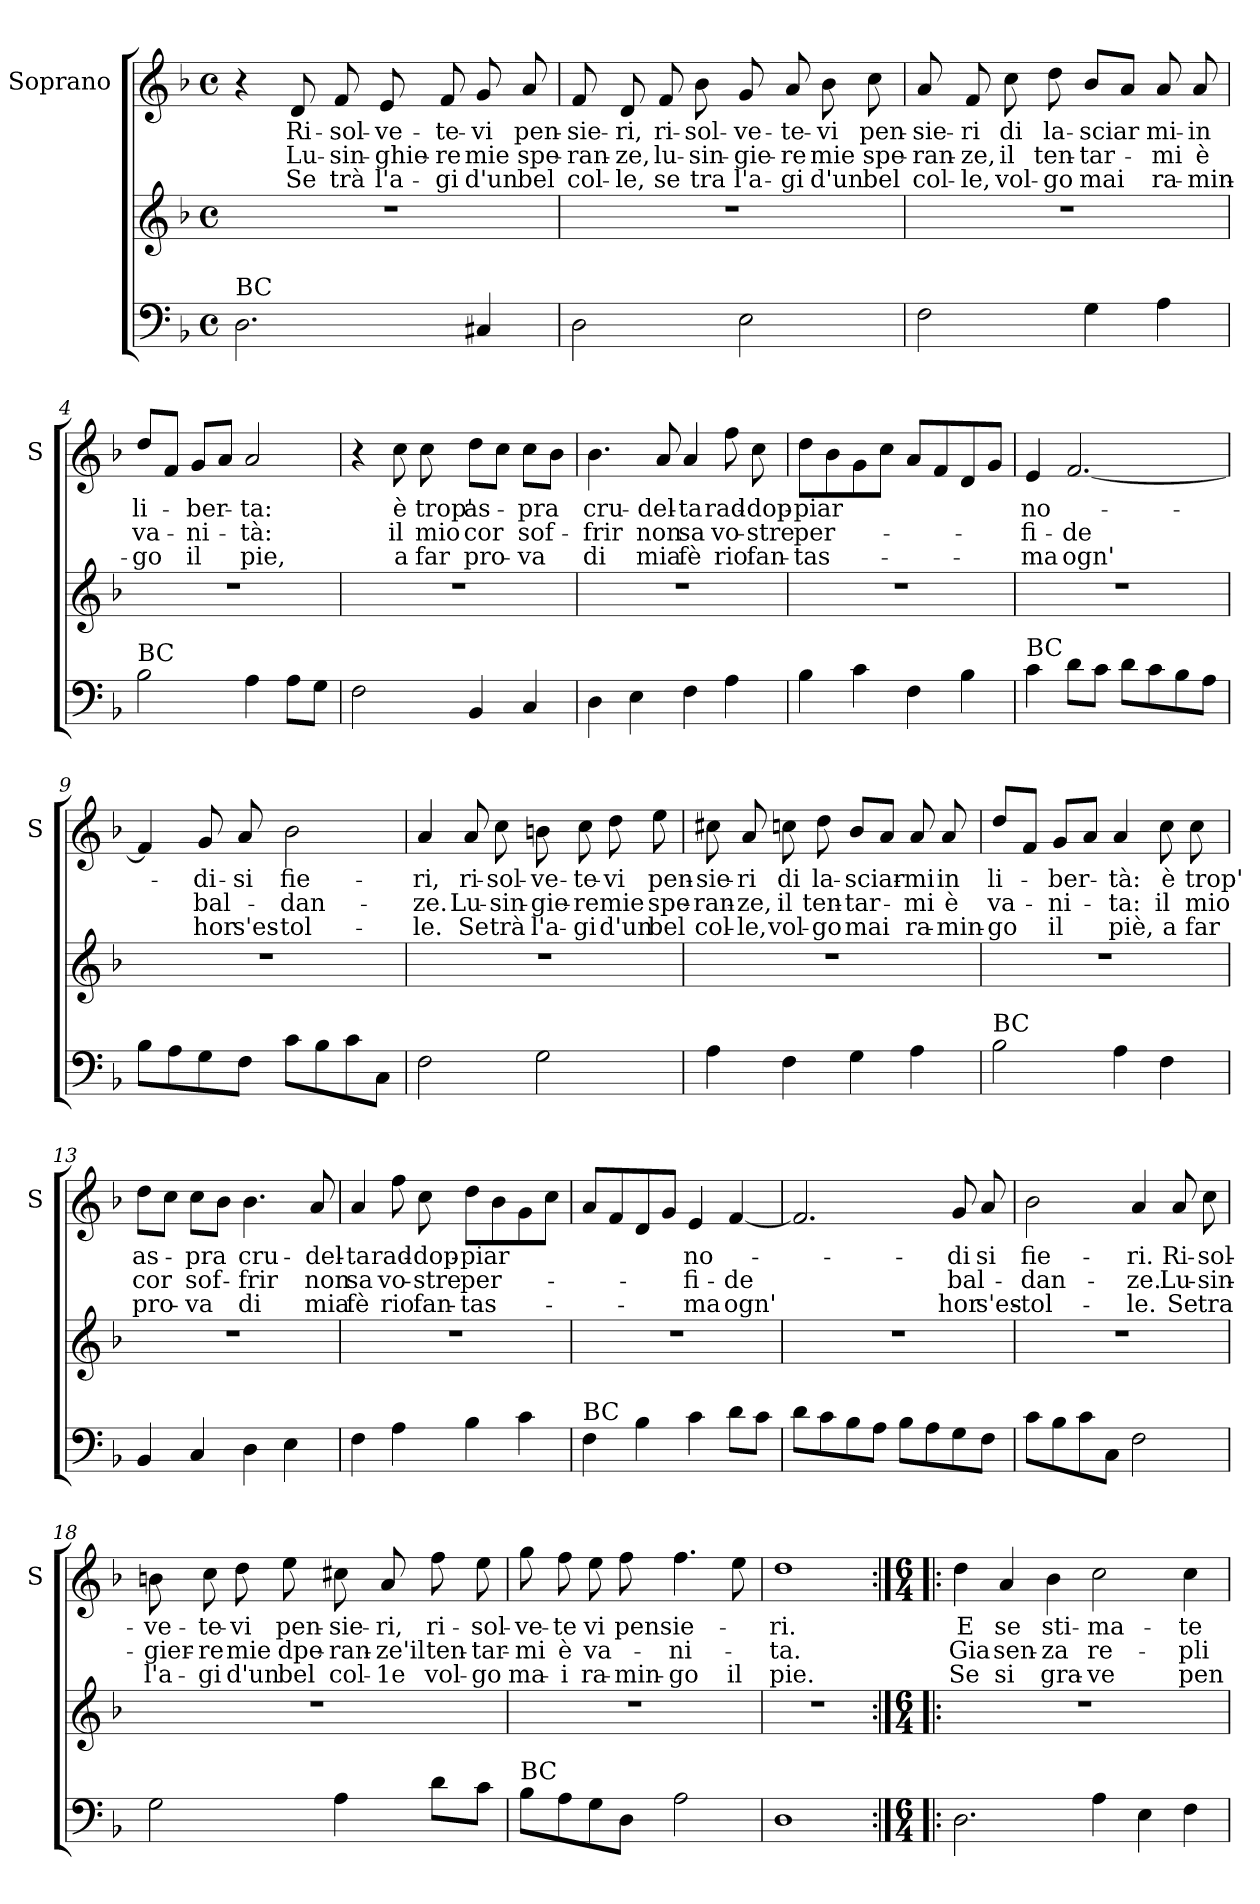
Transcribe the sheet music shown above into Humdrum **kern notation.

**kern	**kern	**kern	**text	**text	**text
*part2	*part2	*part1	*part1	*part1	*part1
*staff3	*staff2	*staff1	*staff1	*staff1	*staff1
*	*	*I"Soprano	*	*	*
*	*	*I'S	*	*	*
*clefF4	*clefG2	*clefG2	*	*	*
*k[b-]	*k[b-]	*k[b-]	*	*	*
*F:	*F:	*F:	*	*	*
*M4/4	*M4/4	*M4/4	*	*	*
*met(c)	*met(c)	*met(c)	*	*	*
=1	=1	=1	=1	=1	=1
!LO:TX:a:t=BC	!	!	!	!	!
2.D\	1r	4r	.	.	.
!	!	!	!LO:LY:b	!LO:LY:b	!LO:LY:b
.	.	8d/	Ri-	Lu-	Se
!	!	!	!LO:LY:b	!LO:LY:b	!LO:LY:b
.	.	8f/	-sol-	-sin-	trà
!	!	!	!LO:LY:b	!LO:LY:b	!LO:LY:b
.	.	8e/	-ve-	-ghie-	l'a-
!	!	!	!LO:LY:b	!LO:LY:b	!LO:LY:b
.	.	8f/	-te-	-re	-gi
!	!	!	!LO:LY:b	!LO:LY:b	!LO:LY:b
4C#X/	.	8g/	-vi	mie	d'un
!	!	!	!LO:LY:b	!LO:LY:b	!LO:LY:b
.	.	8a/	pen-	spe-	bel
=2	=2	=2	=2	=2	=2
!	!	!	!LO:LY:b	!LO:LY:b	!LO:LY:b
2D\	1r	8f/	-sie-	-ran-	col-
!	!	!	!LO:LY:b	!LO:LY:b	!LO:LY:b
.	.	8d/	-ri,	-ze,	-le,
!	!	!	!LO:LY:b	!LO:LY:b	!LO:LY:b
.	.	8f/	ri-	lu-	se
!	!	!	!LO:LY:b	!LO:LY:b	!LO:LY:b
.	.	8b-\	-sol-	-sin-	tra
!	!	!	!LO:LY:b	!LO:LY:b	!LO:LY:b
2E\	.	8g/	-ve-	-gie-	l'a-
!	!	!	!LO:LY:b	!LO:LY:b	!LO:LY:b
.	.	8a/	-te-	-re	-gi
!	!	!	!LO:LY:b	!LO:LY:b	!LO:LY:b
.	.	8b-\	-vi	mie	d'un
!	!	!	!LO:LY:b	!LO:LY:b	!LO:LY:b
.	.	8cc\	pen-	spe-	bel
=3	=3	=3	=3	=3	=3
!	!	!	!LO:LY:b	!LO:LY:b	!LO:LY:b
2F\	1r	8a/	-sie-	-ran-	col-
!	!	!	!LO:LY:b	!LO:LY:b	!LO:LY:b
.	.	8f/	-ri	-ze,	-le,
!	!	!	!LO:LY:b	!LO:LY:b	!LO:LY:b
.	.	8cc\	di	il	vol-
!	!	!	!LO:LY:b	!LO:LY:b	!LO:LY:b
.	.	8dd\	la-	ten-	-go
!	!	!	!LO:LY:b	!LO:LY:b	!LO:LY:b
4G\	.	8b-/L	-sciar	-tar-	mai
.	.	8a/J	.	.	.
!	!	!	!LO:LY:b	!LO:LY:b	!LO:LY:b
4A\	.	8a/	mi-	-mi	ra-
!	!	!	!LO:LY:b	!LO:LY:b	!LO:LY:b
.	.	8a/	-in	è	-min-
!!LO:LB:g=z
=4	=4	=4	=4	=4	=4
!LO:TX:a:t=BC	!	!	!	!	!
!	!	!	!LO:LY:b	!LO:LY:b	!LO:LY:b
2B-\	1r	8dd/L	li-	va-	-go
.	.	8f/J	.	.	.
!	!	!	!LO:LY:b	!LO:LY:b	!LO:LY:b
.	.	8g/L	-ber-	-ni-	il
.	.	8a/J	.	.	.
!	!	!	!LO:LY:b	!LO:LY:b	!LO:LY:b
4A\	.	2a/	-ta:	-tà:	pie,
8A\L	.	.	.	.	.
8G\J	.	.	.	.	.
=5	=5	=5	=5	=5	=5
2F\	1r	4r	.	.	.
!	!	!	!LO:LY:b	!LO:LY:b	!LO:LY:b
.	.	8cc\	è	il	a
!	!	!	!LO:LY:b	!LO:LY:b	!LO:LY:b
.	.	8cc\	trop'	mio	far
!	!	!	!LO:LY:b	!LO:LY:b	!LO:LY:b
4BB-/	.	8dd\L	as-	cor	pro-
.	.	8cc\J	.	.	.
!	!	!	!LO:LY:b	!LO:LY:b	!LO:LY:b
4C/	.	8cc\L	-pra	sof-	-va
.	.	8b-\J	.	.	.
=6	=6	=6	=6	=6	=6
!	!	!	!LO:LY:b	!LO:LY:b	!LO:LY:b
4D\	1r	4.b-\	cru-	-frir	di
4E\	.	.	.	.	.
!	!	!	!LO:LY:b	!LO:LY:b	!LO:LY:b
.	.	8a/	-del-	non	mia
!	!	!	!LO:LY:b	!LO:LY:b	!LO:LY:b
4F\	.	4a/	-ta	sa	fè
!	!	!	!LO:LY:b	!LO:LY:b	!LO:LY:b
4A\	.	8ff\	rad-	vo-	rio
!	!	!	!LO:LY:b	!LO:LY:b	!LO:LY:b
.	.	8cc\	-dop-	-stre	fan-
=7	=7	=7	=7	=7	=7
!	!	!	!LO:LY:b	!LO:LY:b	!LO:LY:b
4B-\	1r	8dd\L	-piar	per-	-tas-
.	.	8b-\	.	.	.
4c\	.	8g\	.	.	.
.	.	8cc\J	.	.	.
4F\	.	8a/L	.	.	.
.	.	8f/	.	.	.
4B-\	.	8d/	.	.	.
.	.	8g/J	.	.	.
!!LO:LB:g=z
=8	=8	=8	=8	=8	=8
!LO:TX:a:t=BC	!	!	!	!	!
!	!	!	!LO:LY:b	!LO:LY:b	!LO:LY:b
4c\	1r	4e/	no-	-fi-	-ma
!	!	!	!	!LO:LY:b	!LO:LY:b
8d\L	.	[2.f/	.	-de	ogn'
8c\J	.	.	.	.	.
8d\L	.	.	.	.	.
8c\	.	.	.	.	.
8B-\	.	.	.	.	.
8A\J	.	.	.	.	.
=9	=9	=9	=9	=9	=9
8B-\L	1r	4f/]	.	.	.
8A\	.	.	.	.	.
!	!	!	!LO:LY:b	!LO:LY:b	!LO:LY:b
8G\	.	8g/	-di-	bal-	hor
!	!	!	!LO:LY:b	!	!LO:LY:b
8F\J	.	8a/	-si	.	s'es-
!	!	!	!LO:LY:b	!LO:LY:b	!LO:LY:b
8c\L	.	2b-\	fie-	-dan-	-tol-
8B-\	.	.	.	.	.
8c\	.	.	.	.	.
8C\J	.	.	.	.	.
=10	=10	=10	=10	=10	=10
!	!	!	!LO:LY:b	!LO:LY:b	!LO:LY:b
2F\	1r	4a/	-ri,	-ze.	-le.
!	!	!	!LO:LY:b	!LO:LY:b	!LO:LY:b
.	.	8a/	ri-	Lu-	Se
!	!	!	!LO:LY:b	!LO:LY:b	!LO:LY:b
.	.	8cc\	-sol-	-sin-	trà
!	!	!	!LO:LY:b	!LO:LY:b	!LO:LY:b
2G\	.	8bn\	-ve-	-gie-	l'a-
!	!	!	!LO:LY:b	!LO:LY:b	!LO:LY:b
.	.	8cc\	-te-	-re	-gi
!	!	!	!LO:LY:b	!LO:LY:b	!LO:LY:b
.	.	8dd\	-vi	mie	d'un
!	!	!	!LO:LY:b	!LO:LY:b	!LO:LY:b
.	.	8ee\	pen-	spe-	bel
=11	=11	=11	=11	=11	=11
!	!	!	!LO:LY:b	!LO:LY:b	!LO:LY:b
4A\	1r	8cc#X\	-sie-	-ran-	col-
!	!	!	!LO:LY:b	!LO:LY:b	!LO:LY:b
.	.	8a/	-ri	-ze,	-le,
!	!	!	!LO:LY:b	!LO:LY:b	!LO:LY:b
4F\	.	8ccn\	di	il	vol-
!	!	!	!LO:LY:b	!LO:LY:b	!LO:LY:b
.	.	8dd\	la-	ten-	-go
!	!	!	!LO:LY:b	!LO:LY:b	!LO:LY:b
4G\	.	8b-/L	-sciar-	-tar-	mai
.	.	8a/J	.	.	.
!	!	!	!LO:LY:b	!LO:LY:b	!LO:LY:b
4A\	.	8a/	-mi	-mi	ra-
!	!	!	!LO:LY:b	!LO:LY:b	!LO:LY:b
.	.	8a/	in	è	-min-
!!LO:PB:g=z
=12	=12	=12	=12	=12	=12
!LO:TX:a:t=BC	!	!	!	!	!
!	!	!	!LO:LY:b	!LO:LY:b	!LO:LY:b
2B-\	1r	8dd/L	li-	va-	-go
.	.	8f/J	.	.	.
!	!	!	!LO:LY:b	!LO:LY:b	!LO:LY:b
.	.	8g/L	-ber-	-ni-	il
.	.	8a/J	.	.	.
!	!	!	!LO:LY:b	!LO:LY:b	!LO:LY:b
4A\	.	4a/	-tà:	-ta:	piè,
!	!	!	!LO:LY:b	!LO:LY:b	!LO:LY:b
4F\	.	8cc\	è	il	a
!	!	!	!LO:LY:b	!LO:LY:b	!LO:LY:b
.	.	8cc\	trop'	mio	far
=13	=13	=13	=13	=13	=13
!	!	!	!LO:LY:b	!LO:LY:b	!LO:LY:b
4BB-/	1r	8dd\L	as-	cor	pro-
.	.	8cc\J	.	.	.
!	!	!	!LO:LY:b	!LO:LY:b	!LO:LY:b
4C/	.	8cc\L	-pra	sof-	-va
.	.	8b-\J	.	.	.
!	!	!	!LO:LY:b	!LO:LY:b	!LO:LY:b
4D\	.	4.b-\	cru-	-frir	di
4E\	.	.	.	.	.
!	!	!	!LO:LY:b	!LO:LY:b	!LO:LY:b
.	.	8a/	-del-	non	mia
=14	=14	=14	=14	=14	=14
!	!	!	!LO:LY:b	!LO:LY:b	!LO:LY:b
4F\	1r	4a/	-ta	sa	fè
!	!	!	!LO:LY:b	!LO:LY:b	!LO:LY:b
4A\	.	8ff\	rad-	vo-	rio
!	!	!	!LO:LY:b	!LO:LY:b	!LO:LY:b
.	.	8cc\	-dop-	-stre	fan-
!	!	!	!LO:LY:b	!LO:LY:b	!LO:LY:b
4B-\	.	8dd\L	-piar	per-	-tas-
.	.	8b-\	.	.	.
4c\	.	8g\	.	.	.
.	.	8cc\J	.	.	.
!!LO:LB:g=z
=15	=15	=15	=15	=15	=15
!LO:TX:a:t=BC	!	!	!	!	!
4F\	1r	8a/L	.	.	.
.	.	8f/	.	.	.
4B-\	.	8d/	.	.	.
.	.	8g/J	.	.	.
!	!	!	!LO:LY:b	!LO:LY:b	!LO:LY:b
4c\	.	4e/	no-	-fi-	-ma
!	!	!	!	!LO:LY:b	!LO:LY:b
8d\L	.	[4f/	.	-de	ogn'
8c\J	.	.	.	.	.
=16	=16	=16	=16	=16	=16
8d\L	1r	2.f/]	.	.	.
8c\	.	.	.	.	.
8B-\	.	.	.	.	.
8A\J	.	.	.	.	.
8B-\L	.	.	.	.	.
8A\	.	.	.	.	.
!	!	!	!LO:LY:b	!LO:LY:b	!LO:LY:b
8G\	.	8g/	-di	bal-	hor
!	!	!	!LO:LY:b	!	!LO:LY:b
8F\J	.	8a/	si	.	s'es-
=17	=17	=17	=17	=17	=17
!	!	!	!LO:LY:b	!LO:LY:b	!LO:LY:b
8c\L	1r	2b-\	fie-	-dan-	-tol-
8B-\	.	.	.	.	.
8c\	.	.	.	.	.
8C\J	.	.	.	.	.
!	!	!	!LO:LY:b	!LO:LY:b	!LO:LY:b
2F\	.	4a/	-ri.	-ze.	-le.
!	!	!	!LO:LY:b	!LO:LY:b	!LO:LY:b
.	.	8a/	Ri-	Lu-	Se
!	!	!	!LO:LY:b	!LO:LY:b	!LO:LY:b
.	.	8cc\	-sol-	-sin-	tra
=18	=18	=18	=18	=18	=18
!	!	!	!LO:LY:b	!LO:LY:b	!LO:LY:b
2G\	1r	8bn\	-ve-	-gier-	l'a-
!	!	!	!LO:LY:b	!LO:LY:b	!LO:LY:b
.	.	8cc\	-te-	-re	-gi
!	!	!	!LO:LY:b	!LO:LY:b	!LO:LY:b
.	.	8dd\	-vi	mie	d'un
!	!	!	!LO:LY:b	!LO:LY:b	!LO:LY:b
.	.	8ee\	pen-	dpe-	bel
!	!	!	!LO:LY:b	!LO:LY:b	!LO:LY:b
4A\	.	8cc#X\	-sie-	-ran-	col-
!	!	!	!LO:LY:b	!LO:LY:b	!LO:LY:b
.	.	8a/	-ri,	-ze'il	-1e
!	!	!	!LO:LY:b	!LO:LY:b	!LO:LY:b
8d\L	.	8ff\	ri-	ten-	vol-
!	!	!	!LO:LY:b	!LO:LY:b	!LO:LY:b
8c\J	.	8ee\	-sol-	-tar-	-go
!!LO:LB:g=z
=19	=19	=19	=19	=19	=19
!LO:TX:a:t=BC	!	!	!	!	!
!	!	!	!LO:LY:b	!LO:LY:b	!LO:LY:b
8B-\L	1r	8gg\	-ve-	-mi	ma-
!	!	!	!LO:LY:b	!LO:LY:b	!LO:LY:b
8A\	.	8ff\	-te	è	-i
!	!	!	!LO:LY:b	!LO:LY:b	!LO:LY:b
8G\	.	8ee\	vi	va-	ra-
!	!	!	!LO:LY:b	!	!LO:LY:b
8D\J	.	8ff\	pensie-	.	-min-
!	!	!	!	!LO:LY:b	!LO:LY:b
2A\	.	4.ff\	.	-ni-	-go
!	!	!	!	!	!LO:LY:b
.	.	8ee\	.	.	il
=20	=20	=20	=20	=20	=20
!	!	!	!LO:LY:b	!LO:LY:b	!LO:LY:b
1D	1r	1dd	-ri.	-ta.	pie.
=21:|!|:	=21:|!|:	=21:|!|:	=21:|!|:	=21:|!|:	=21:|!|:
*M6/4	*M6/4	*M6/4	*	*	*
!	!	!	!LO:LY:b	!LO:LY:b	!LO:LY:b
2.D\	1.r	4dd\	E	Gia	Se
!	!	!	!LO:LY:b	!LO:LY:b	!LO:LY:b
.	.	4a/	se	sen-	si
!	!	!	!LO:LY:b	!LO:LY:b	!LO:LY:b
.	.	4b-\	sti-	-za	gra-
!	!	!	!LO:LY:b	!LO:LY:b	!LO:LY:b
4A\	.	2cc\	-ma-	re-	-ve
4E\	.	.	.	.	.
!	!	!	!LO:LY:b	!LO:LY:b	!LO:LY:b
4F\	.	4cc\	-te	-pli-	pen-
=	=	=	=	=	=
*-	*-	*-	*-	*-	*-
